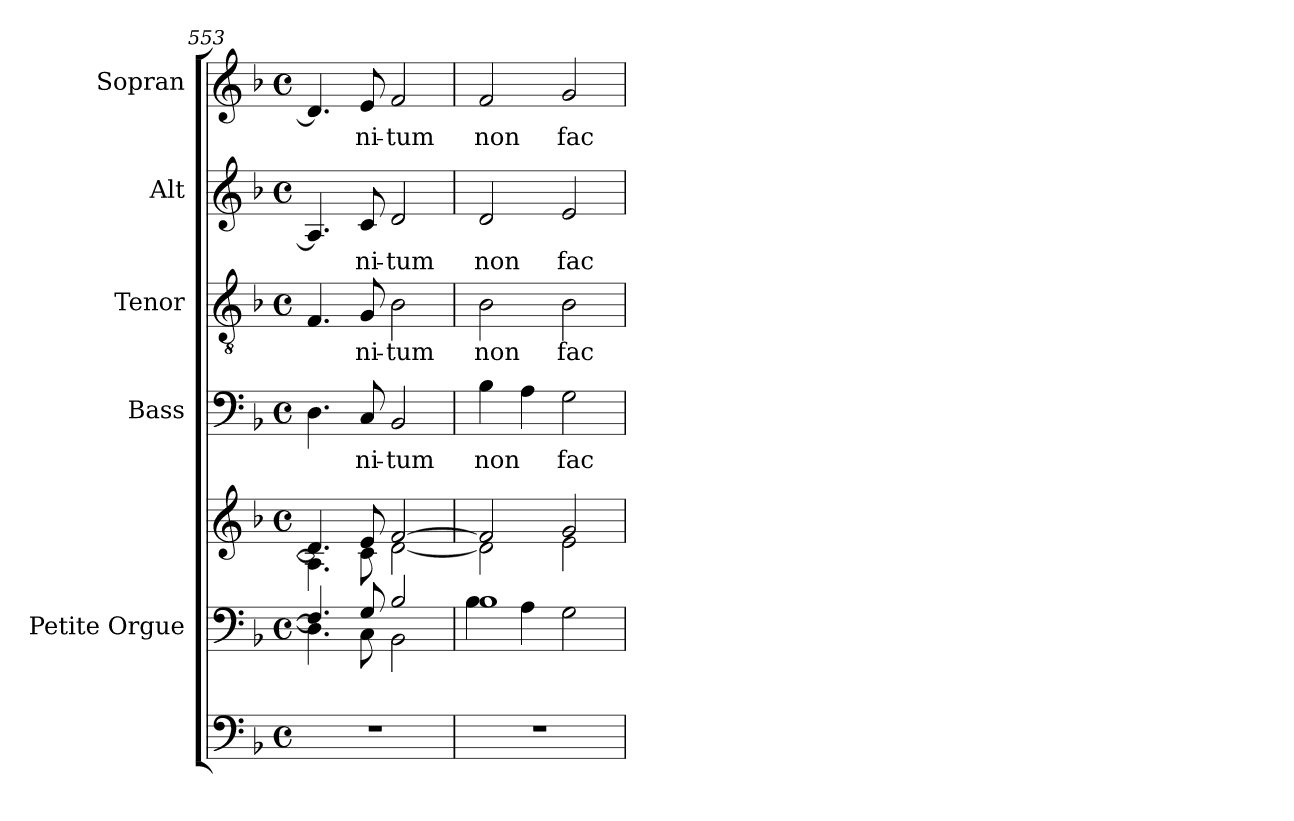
**kern	**kern	**kern	**kern	**text	**kern	**text	**kern	**text	**kern	**text
*part6	*part5	*part5	*part4	*part4	*part3	*part3	*part2	*part2	*part1	*part1
*staff7	*staff6	*staff5	*staff4	*staff4	*staff3	*staff3	*staff2	*staff2	*staff1	*staff1
*	*I"Petite Orgue	*	*I"Bass	*	*I"Tenor	*	*I"Alt	*	*I"Sopran	*
*	*I'Org. 1	*	*I'B.	*	*I'T.	*	*I'A.	*	*I'S.	*
!!LO:LB:g=z
*clefF4	*clefF4	*clefG2	*clefF4	*	*clefGv2	*	*clefG2	*	*clefG2	*
*k[b-]	*k[b-]	*k[b-]	*k[b-]	*	*k[b-]	*	*k[b-]	*	*k[b-]	*
*F:	*F:	*F:	*F:	*	*F:	*	*F:	*	*F:	*
*M4/4	*M4/4	*M4/4	*M4/4	*	*M4/4	*	*M4/4	*	*M4/4	*
*met(c)	*met(c)	*met(c)	*met(c)	*	*met(c)	*	*met(c)	*	*met(c)	*
=553	=553	=553	=553	=553	=553	=553	=553	=553	=553	=553
*	*^	*^	*	*	*	*	*	*	*	*
1r	4.F/]	4.D\]	4.d/]	4.A\]	4.D\	.	4.F/	.	4.A/]	.	4.d/]	.
!	!	!	!	!	!	!LO:LY:b	!	!LO:LY:b	!	!LO:LY:b	!	!LO:LY:b
.	8G/	8C\	8e/	8c\	8C/	-ni-	8G/	-ni-	8c/	-ni-	8e/	-ni-
!	!	!	!	!	!	!LO:LY:b	!	!LO:LY:b	!	!LO:LY:b	!	!LO:LY:b
.	2B-/	2BB-\	[>2f/	[<2d\	2BB-/	-tum	2B-\	-tum	2d/	-tum	2f/	-tum
=554	=554	=554	=554	=554	=554	=554	=554	=554	=554	=554	=554	=554
!	!	!	!	!	!	!LO:LY:b	!	!LO:LY:b	!	!LO:LY:b	!	!LO:LY:b
1r	1B-	4B-\	2f/]	2d\]	4B-\	non	2B-\	non	2d/	non	2f/	non
.	.	4A\	.	.	4A\	.	.	.	.	.	.	.
!	!	!	!	!	!	!LO:LY:b	!	!LO:LY:b	!	!LO:LY:b	!	!LO:LY:b
.	.	2G\	2g/	2e\	2G\	fac-	2B-\	fac-	2e/	fac-	2g/	fac-
*	*v	*v	*	*	*	*	*	*	*	*	*	*
*	*	*v	*v	*	*	*	*	*	*	*	*
=	=	=	=	=	=	=	=	=	=	=
*-	*-	*-	*-	*-	*-	*-	*-	*-	*-	*-
